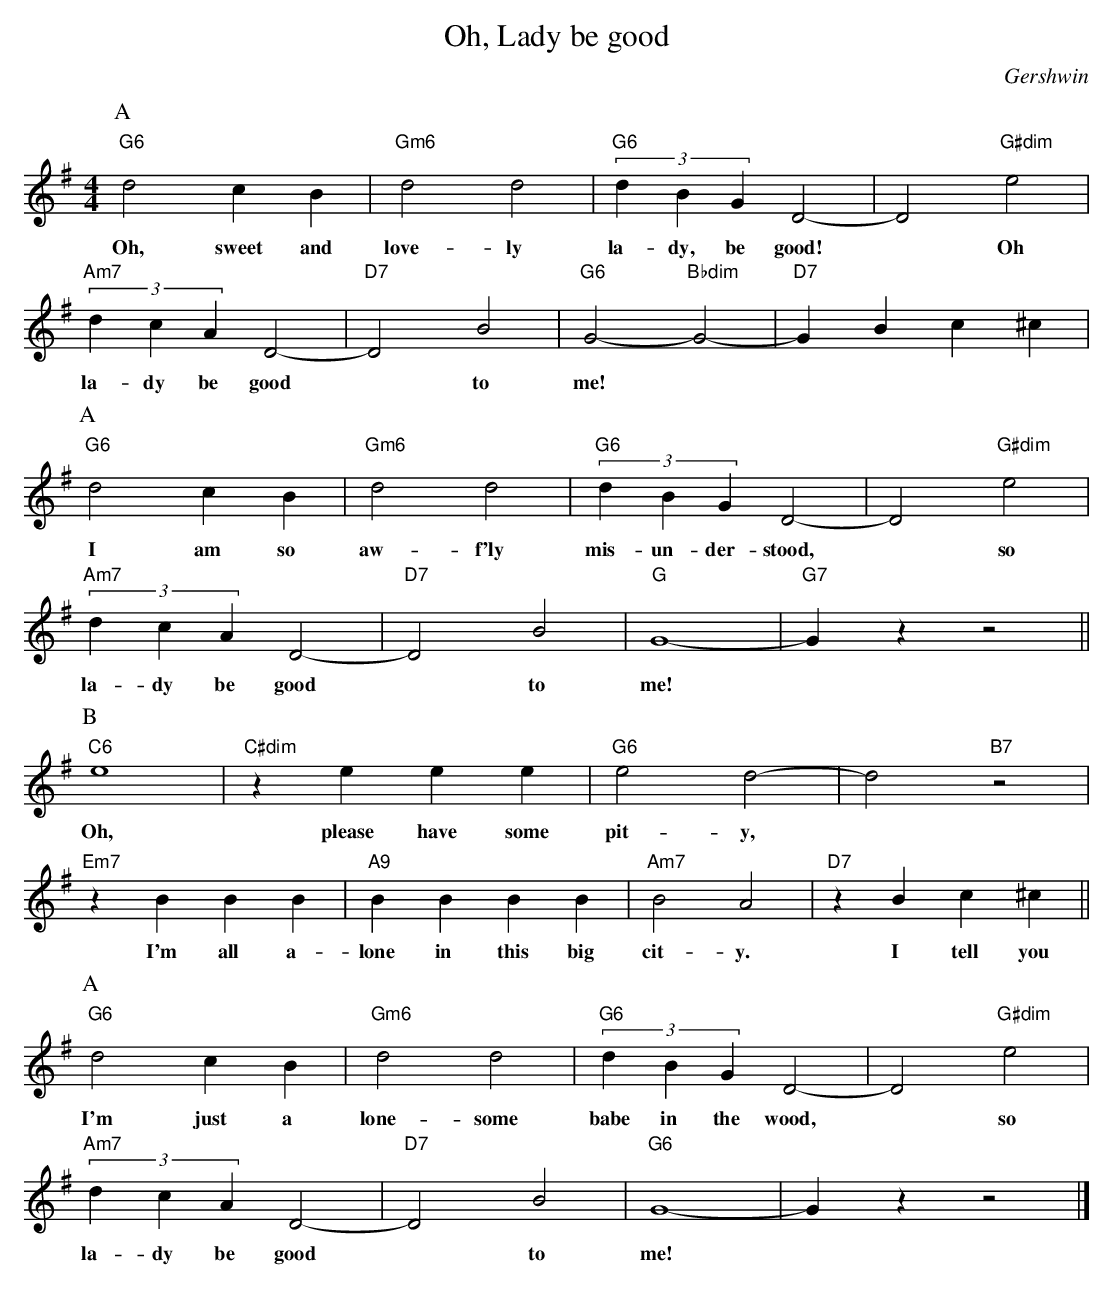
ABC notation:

X:1
T:Oh, Lady be good
C:Gershwin
M:4/4
L:1/4
K:G
P:A
"G6"d2cB | "Gm6"d2d2 | "G6"(3dBG D2- | D2"G#dim"e2 |
w:Oh, sweet and love-ly la-dy, be good!* Oh
"Am7"(3dcA D2- | "D7"D2B2 | "G6"G2- "Bbdim"G2- | "D7"GBc^c |
w:la-dy be good* to me!*
P:A
"G6"d2cB | "Gm6"d2d2 | "G6"(3dBG D2- | D2"G#dim"e2 |
w:I am so aw-f'ly mis-un-der-stood,* so
"Am7"(3dcA D2- | "D7"D2B2 | "G"G4- |"G7"Gzz2||
w:la-dy be good* to me!*
P:B
"C6"e4 | "C#dim"zeee | "G6"e2d2- | d2"B7"z2 |
w:Oh, please have some pit-y,*
"Em7"zBBB | "A9"BBBB | "Am7"B2A2 | "D7"zBc^c ||
w:I'm all a-lone in this big cit-y. I tell you
P:A
"G6"d2cB | "Gm6"d2d2 | "G6"(3dBG D2- | D2"G#dim"e2 |
w:I'm just a lone-some babe in the wood,* so
"Am7"(3dcA D2- | "D7"D2B2 | "G6"G4- | Gz z2 |]
w:la-dy be good* to me!*
